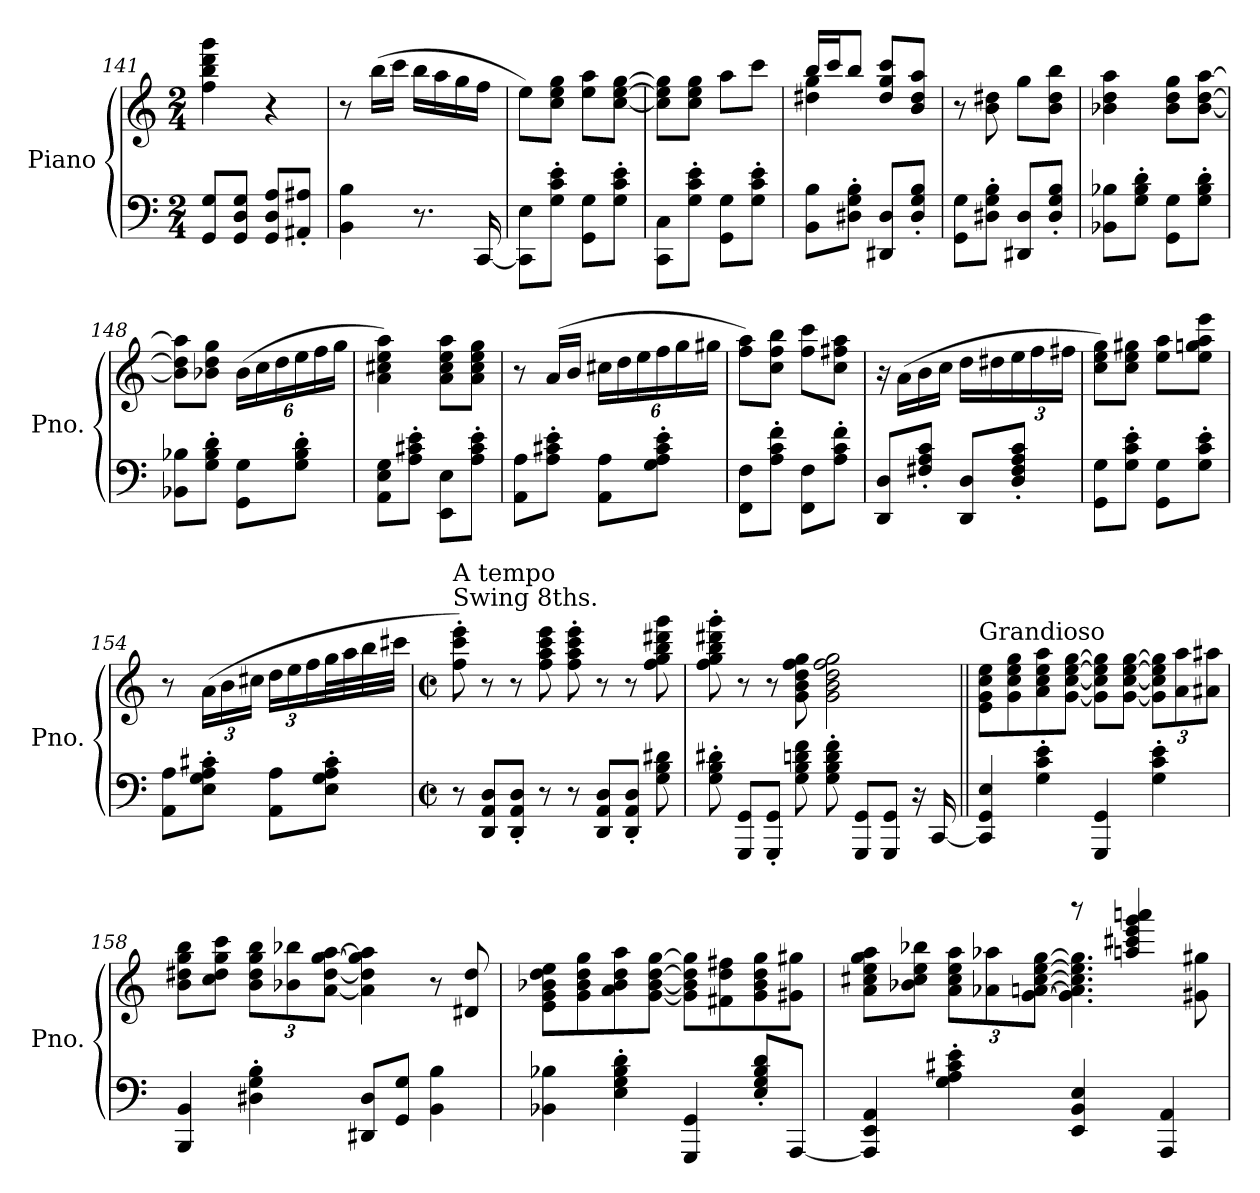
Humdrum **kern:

**kern	**kern
*part1	*part1
*staff2	*staff1
*I"Piano	*
*I'Pno.	*
*clefF4	*clefG2
*k[]	*k[]
*M2/4	*M2/4
=141	=141
8GG/ 8G/L	4ff\ 4bb\ 4ddd\ 4ggg\
8GG/ 8D/ 8G/J	.
8GG/ 8D/ 8A/L	4r
8AA#X/' 8A#X/'J	.
=142	=142
4BB\ 4B\	8r
.	(>16bb\LL
.	16ccc\JJ
8.r	16bb\LL
.	16aa\
.	16gg\
[16CC/	16ff\JJ
!!LO:LB:g=z
=143	=143
8CC\] 8E\L	8ee\L)
8G\' 8c\' 8e\'J	8cc\ 8ee\ 8gg\J
8GG\ 8G\L	8ee\ 8aa\L
8G\' 8c\' 8e\'J	[8cc\ [8ee\ [8gg\J
=144	=144
8CC\ 8C\L	8cc\] 8ee\] 8gg\]L
8G\' 8c\' 8e\'J	8cc\ 8ee\ 8gg\J
8GG\ 8G\L	8aa\L
8G\' 8c\' 8e\'J	8ccc\J
=145	=145
*	*^
8BB\ 8B\L	16bb/LL	4dd#X\ 4gg\
.	16ccc/J	.
8D#X\' 8G\' 8B\'J	8bb/J	.
8DD#X/ 8D#/L	8dd#/ 8gg/ 8ccc/L	4ryy
8D#/' 8G/' 8B/'J	8b/ 8dd#/ 8aa/J	.
*	*v	*v
=146	=146
8GG\ 8G\L	8r
8D#X\' 8G\' 8B\'J	8b\ 8dd#X\
8DD#X/ 8D#/L	8gg\L
8D#/' 8G/' 8B/'J	8b\ 8dd#\ 8bb\J
=147	=147
8BB-X\ 8B-X\L	4b-X\ 4dd\ 4aa\
8G\' 8B-\' 8d\'J	.
8GG\ 8G\L	8b-\ 8dd\ 8gg\L
8G\' 8B-\' 8d\'J	[8b-\ [8dd\ [8aa\J
!!LO:LB:g=z
=148	=148
8BB-X\ 8B-X\L	8b-\] 8dd\] 8aa\]L
8G\' 8B-\' 8d\'J	8b-X\ 8dd\ 8gg\J
*	*Xbrackettup
8GG\ 8G\L	(>24b-\LL
.	24cc\
.	24dd\
8G\' 8B-\' 8d\'J	24ee\
.	24ff\
.	24gg\JJ
=149	=149
8AA\ 8E\ 8G\L	4a\ 4cc#X\ 4ee\ 4aa\)
8A\' 8c#X\' 8e\'J	.
8EE\ 8E\L	8a\ 8cc#\ 8ee\ 8aa\L
8A\' 8c#\' 8e\'J	8a\ 8cc#\ 8ee\ 8gg\J
=150	=150
8AA\ 8A\L	8r
8A\' 8c#X\' 8e\'J	(>16a/LL
.	16b/JJ
8AA\ 8A\L	24cc#X\LL
.	24dd\
.	24ee\
8G\' 8A\' 8c#\' 8e\'J	24ff\
.	24gg\
.	24gg#X\JJ
=151	=151
8FF\ 8F\L	8ff\ 8aa\L)
8A\' 8c\' 8f\'J	8cc\ 8ff\ 8bb\J
8FF\ 8F\L	8ff\ 8ccc\L
8A\' 8c\' 8f\'J	8cc\ 8ff#X\ 8aa\J
!!LO:PB:g=z
=152	=152
8DD/ 8D/L	16r
.	(>16a\LL
8F#X/' 8A/' 8c/'J	16b\
.	16cc\JJ
8DD/ 8D/L	16dd\LL
.	16dd#X\
8D/' 8F#/' 8A/' 8c/'J	24ee\
.	24ff\
.	24ff#X\JJ
=153	=153
8GG\ 8G\L	8cc\ 8ee\ 8gg\L)
8G\' 8c\' 8e\'J	8cc\ 8ee\ 8gg#X\J
8GG\ 8G\L	8ee\ 8aa\L
8G\' 8c\' 8e\'J	8ee\ 8ggn\ 8aa\ 8eee\J
=154	=154
8AA\ 8A\L	8r
8E\' 8G\' 8A\' 8c#X\'J	(>24a\LL
.	24b\
.	24cc#X\JJ
8AA\ 8A\L	24dd\LL
.	24ee\
.	24ff\
8E\' 8G\' 8A\' 8c#\'J	32gg\L
.	32aa\
.	32bb\
.	32ccc#X\JJJ
!!LO:LB:g=z
=155	=155
*M2/2	*M2/2
*met(c|)	*met(c|)
*	*MM124
!	!LO:TX:a:t=Swing 8ths.
!	!LO:TX:a:t=A tempo
8r	8ff\' 8ccc\' 8eee\')
8DD/ 8AA/ 8D/L	8r
8DD/' 8AA/' 8D/'J	8r
8r	8ff\ 8aa\ 8ccc\ 8eee\
8r	8ff\' 8aa\' 8ccc\' 8eee\'
8DD/ 8AA/ 8D/L	8r
8DD/' 8AA/' 8D/'J	8r
8G\ 8B\ 8d#X\	8ff\ 8gg\ 8bb\ 8ddd#X\ 8ggg\
=156	=156
8G\' 8B\' 8d#X\'	8ff\' 8gg\' 8bb\' 8ddd#X\' 8ggg\'
8GGG/ 8GG/L	8r
8GGG/' 8GG/'J	8r
8G\ 8B\ 8dn\ 8f\	8g\ 8b\ 8dd\ 8ff\ 8gg\
8G\' 8B\' 8d\' 8f\'	2g\ 2b\ 2dd\ 2ff\ 2gg\
8GGG/ 8GG/L	.
8GGG/ 8GG/J	.
16r	.
[16CC/	.
!!LO:LB:g=z
=157||	=157||
!	!LO:TX:a:t=Grandioso
4CC/] 4GG/ 4E/	8e\ 8g\ 8cc\ 8ee\L
.	8g\ 8cc\ 8ee\ 8gg\
4G\' 4c\' 4e\'	8a\ 8cc\ 8ee\ 8aa\
.	[8g\ [8cc\ [8ee\ [8gg\J
4GGG/ 4GG/	8g\] 8cc\] 8ee\] 8gg\]L
.	[8g\ [8cc\ [8ee\ [8gg\J
4G\' 4c\' 4e\'	12g\] 12cc\] 12ee\] 12gg\]L
.	12a\ 12aa\
.	12a#X\ 12aa#X\J
=158	=158
4BBB/ 4BB/	8b\ 8dd#X\ 8gg\ 8bb\L
.	8cc\ 8dd#\ 8gg\ 8ccc\J
4D#X\' 4G\' 4B\'	12b\ 12dd#\ 12gg\ 12bb\L
.	12b-X\ 12bb-X\
.	[12a\ [12dd#\ [12gg\ [12aa\J
8DD#X/ 8D#/L	4a\] 4dd#\] 4gg\] 4aa\]
8GG/ 8G/J	.
4BB\ 4B\	8r
.	8d#X/ 8dd#/
=159	=159
4BB-X\ 4B-X\	8e\ 8g\ 8b-X\ 8dd\ 8ee\L
.	8g\ 8b-\ 8dd\ 8gg\
4E\' 4G\' 4B-\' 4d\'	8a\ 8b-\ 8dd\ 8aa\
.	[8g\ [8b-\ [8dd\ [8gg\J
4GGG/ 4GG/	8g\] 8b-\] 8dd\] 8gg\]L
.	8f#X\ 8dd\ 8ff#X\
8E/' 8G/' 8B-/' 8d/'L	8g\ 8b-\ 8dd\ 8gg\
[8AAA/J	8g#X\ 8gg#X\J
!!LO:LB:g=z
=160	=160
*	*^
4AAA/] 4EE/ 4AA/	8a\ 8cc#X\ 8ee\ 8gg\ 8aa\L	2ryy
.	8b-X\ 8cc#\ 8ee\ 8bb-X\J	.
4G\' 4A\' 4c#X\' 4e\'	12a\ 12cc#\ 12ee\ 12aa\L	.
.	12a-X\ 12aa-X\	.
.	[12g\ [12an\ [12cc#\ [12ee\ [12gg\J	.
4EE/ 4BB/ 4E/	4.g\] 4.a\] 4.cc#\] 4.ee\] 4.gg\]	8rbbb
.	.	4aa/ 4ccc#/ 4eee/ 4ggg/ 4aaan/
4AAA/ 4AA/	.	.
.	8g#X\ 8gg#X\	8ryy
*	*v	*v
=	=
*-	*-
